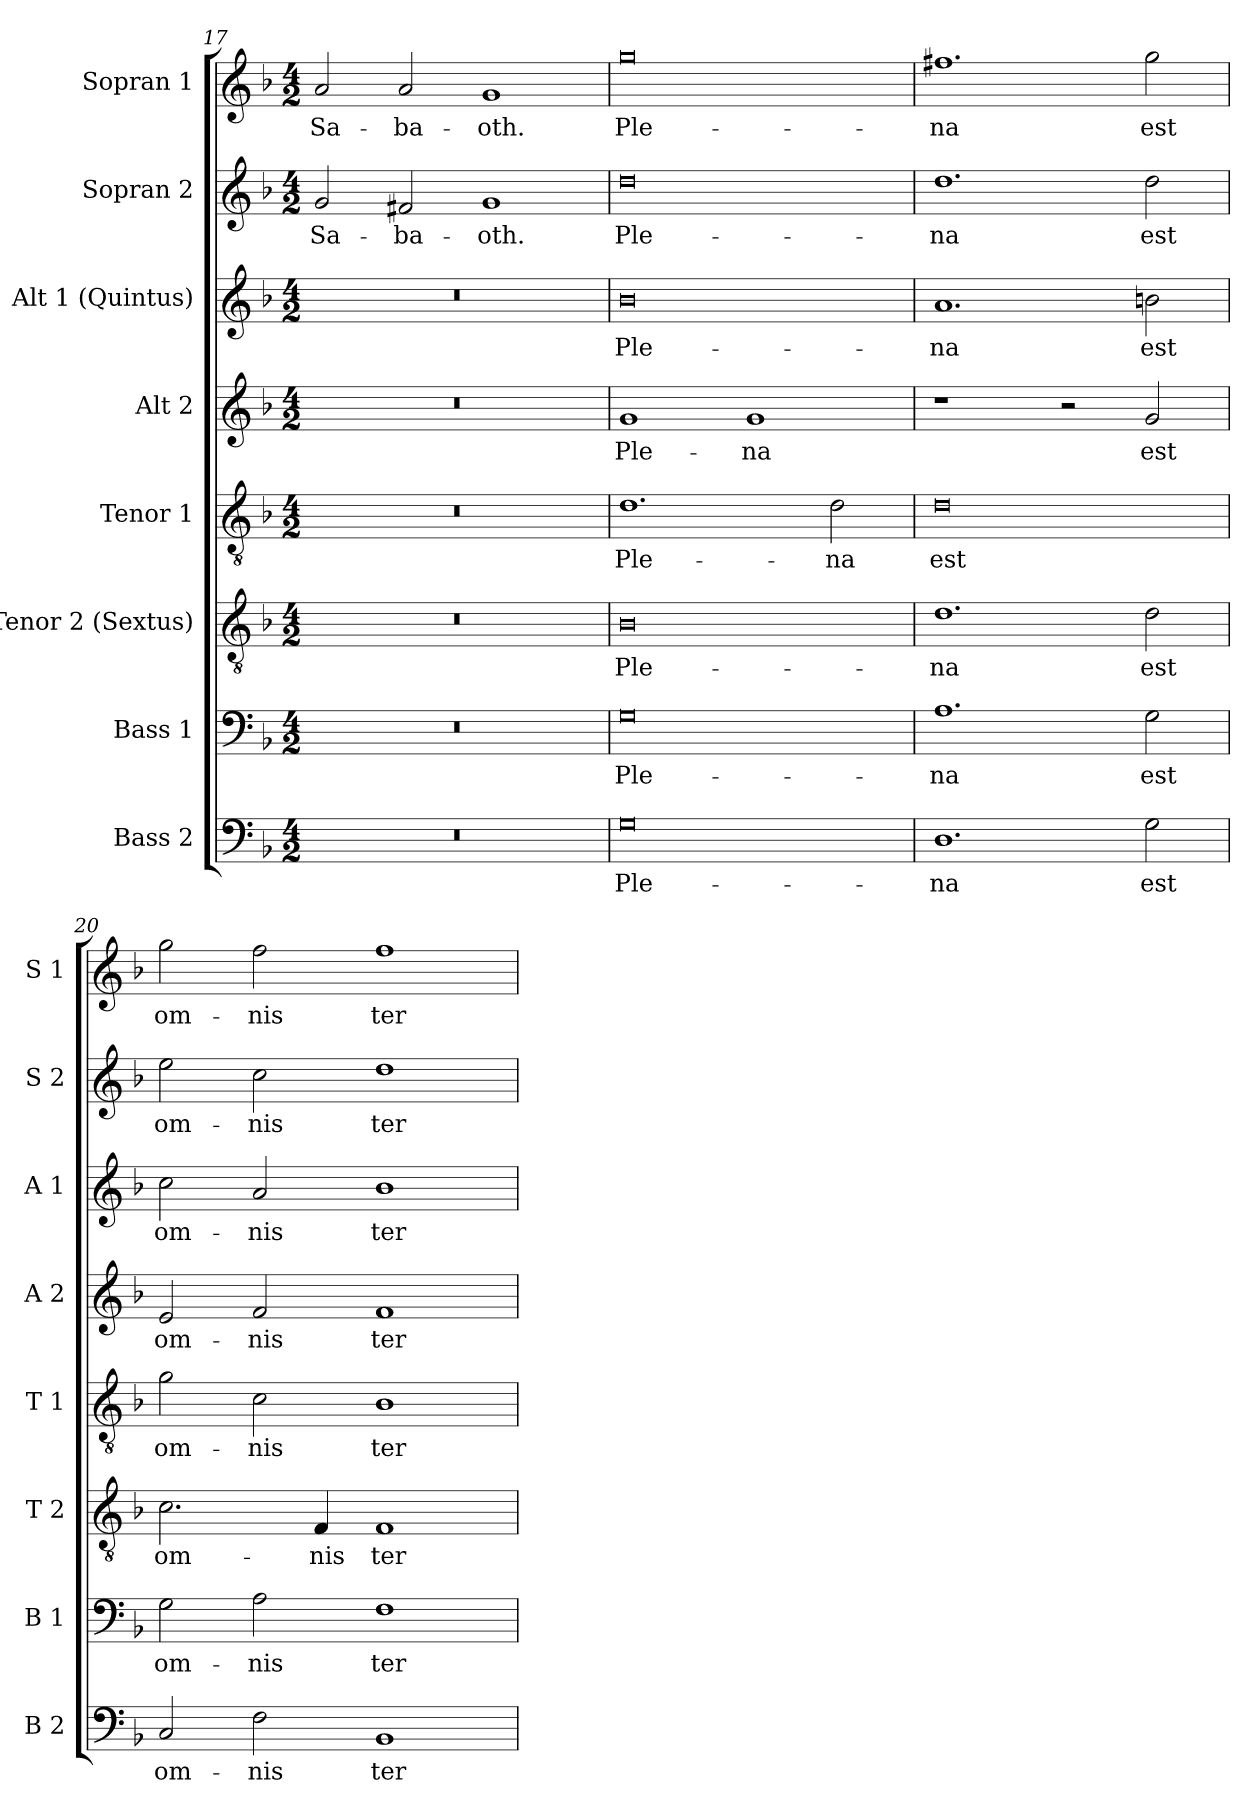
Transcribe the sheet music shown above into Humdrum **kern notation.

**kern	**text	**kern	**text	**kern	**text	**kern	**text	**kern	**text	**kern	**text	**kern	**text	**kern	**text
*part8	*part8	*part7	*part7	*part6	*part6	*part5	*part5	*part4	*part4	*part3	*part3	*part2	*part2	*part1	*part1
*staff8	*staff8	*staff7	*staff7	*staff6	*staff6	*staff5	*staff5	*staff4	*staff4	*staff3	*staff3	*staff2	*staff2	*staff1	*staff1
*I"Bass 2	*	*I"Bass 1	*	*I"Tenor 2 (Sextus)	*	*I"Tenor 1	*	*I"Alt 2	*	*I"Alt 1 (Quintus)	*	*I"Sopran 2	*	*I"Sopran 1	*
*I'B 2	*	*I'B 1	*	*I'T 2	*	*I'T 1	*	*I'A 2	*	*I'A 1	*	*I'S 2	*	*I'S 1	*
*clefF4	*	*clefF4	*	*clefGv2	*	*clefGv2	*	*clefG2	*	*clefG2	*	*clefG2	*	*clefG2	*
*k[b-]	*	*k[b-]	*	*k[b-]	*	*k[b-]	*	*k[b-]	*	*k[b-]	*	*k[b-]	*	*k[b-]	*
*M4/2	*	*M4/2	*	*M4/2	*	*M4/2	*	*M4/2	*	*M4/2	*	*M4/2	*	*M4/2	*
=17	=17	=17	=17	=17	=17	=17	=17	=17	=17	=17	=17	=17	=17	=17	=17
0r	.	0r	.	0r	.	0r	.	0r	.	0r	.	2g/	Sa-	2a/	Sa-
.	.	.	.	.	.	.	.	.	.	.	.	2f#X/	-ba-	2a/	-ba-
.	.	.	.	.	.	.	.	.	.	.	.	1g	-oth.	1g	-oth.
!!LO:LB:g=z
=18	=18	=18	=18	=18	=18	=18	=18	=18	=18	=18	=18	=18	=18	=18	=18
0G	Ple-	0G	Ple-	0B-	Ple-	1.d	Ple-	1g	Ple-	0b-	Ple-	0dd	Ple-	0gg	Ple-
.	.	.	.	.	.	.	.	1g	-na	.	.	.	.	.	.
.	.	.	.	.	.	2d\	-na	.	.	.	.	.	.	.	.
=19	=19	=19	=19	=19	=19	=19	=19	=19	=19	=19	=19	=19	=19	=19	=19
1.D	-na	1.A	-na	1.d	-na	0d	est	1r	.	1.a	-na	1.dd	-na	1.ff#X	-na
.	.	.	.	.	.	.	.	2r	.	.	.	.	.	.	.
2G\	est	2G\	est	2d\	est	.	.	2g/	est	2bn\	est	2dd\	est	2gg\	est
=20	=20	=20	=20	=20	=20	=20	=20	=20	=20	=20	=20	=20	=20	=20	=20
2C/	om-	2G\	om-	2.c\	om-	2g\	om-	2e/	om-	2cc\	om-	2ee\	om-	2gg\	om-
2F\	-nis	2A\	-nis	.	.	2c\	-nis	2f/	-nis	2a/	-nis	2cc\	-nis	2ff\	-nis
.	.	.	.	4F/	-nis	.	.	.	.	.	.	.	.	.	.
1BB-	ter-	1F	ter-	1F	ter-	1B-	ter-	1f	ter-	1b-	ter-	1dd	ter-	1ff	ter-
=	=	=	=	=	=	=	=	=	=	=	=	=	=	=	=
*-	*-	*-	*-	*-	*-	*-	*-	*-	*-	*-	*-	*-	*-	*-	*-
